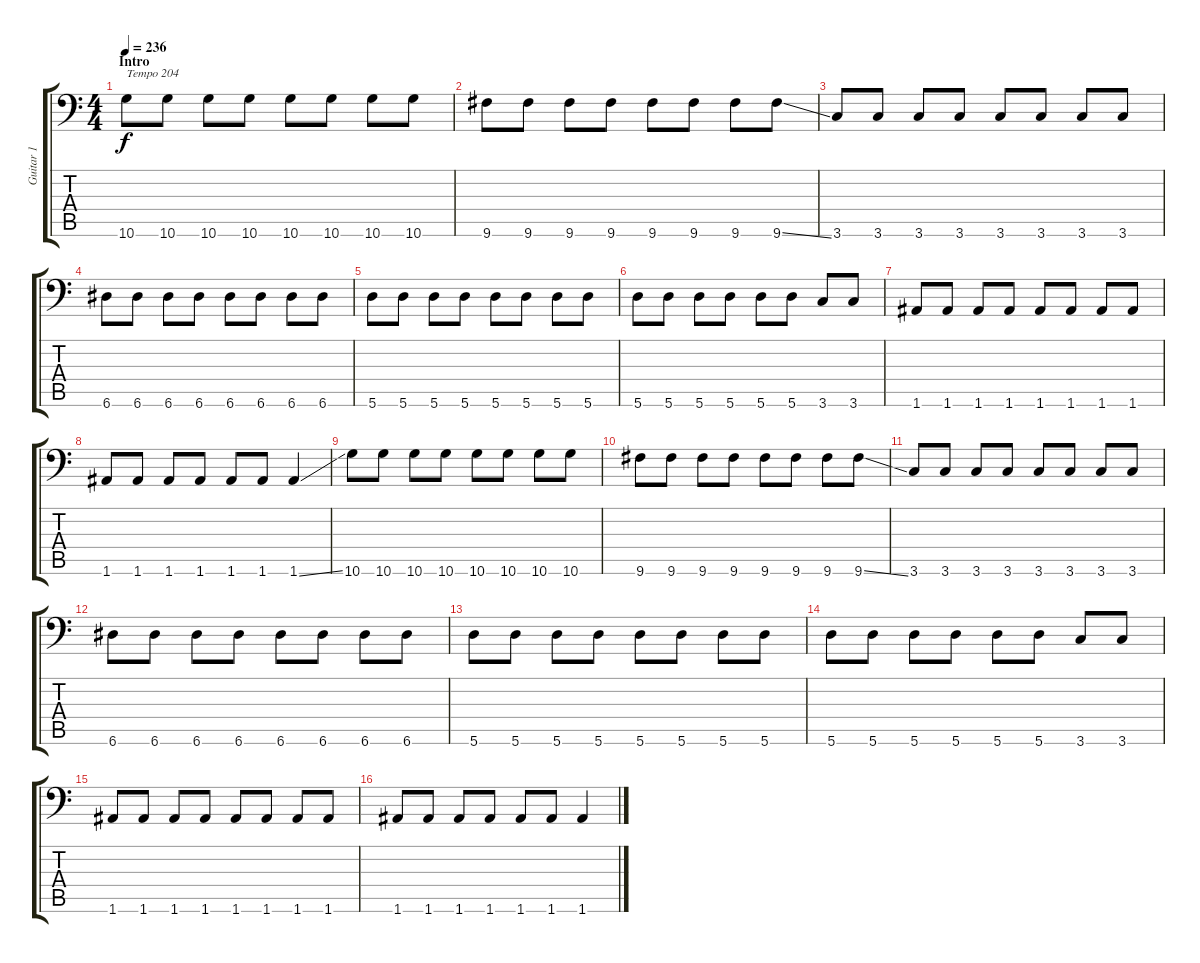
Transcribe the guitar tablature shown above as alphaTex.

\track ("Guitar 1" "Guitar 1") {instrument distortionguitar}
\staff {score tabs}
\tuning (B3 Gb3 D3 A2 E2 A1) {hide}
\ts (4 4)
\section ("" "Intro")
\tempo 236
\tempo 204
\tempo 236
\clef f4
\ks c
10.6.8{txt "Tempo 204" dy f instrument distortionguitar} 10.6.8 10.6.8 10.6.8 10.6.8 10.6.8 10.6.8 10.6.8 |
9.6.8 9.6.8 9.6.8 9.6.8 9.6.8 9.6.8 9.6.8 9.6{ss}.8 |
3.6.8 3.6.8 3.6.8 3.6.8 3.6.8 3.6.8 3.6.8 3.6.8 |
6.6.8 6.6.8 6.6.8 6.6.8 6.6.8 6.6.8 6.6.8 6.6.8 |
5.6.8 5.6.8 5.6.8 5.6.8 5.6.8 5.6.8 5.6.8 5.6.8 |
5.6.8 5.6.8 5.6.8 5.6.8 5.6.8 5.6.8 3.6.8 3.6.8 |
1.6.8 1.6.8 1.6.8 1.6.8 1.6.8 1.6.8 1.6.8 1.6.8 |
1.6.8 1.6.8 1.6.8 1.6.8 1.6.8 1.6.8 1.6{ss}.4 |
10.6.8 10.6.8 10.6.8 10.6.8 10.6.8 10.6.8 10.6.8 10.6.8 |
9.6.8 9.6.8 9.6.8 9.6.8 9.6.8 9.6.8 9.6.8 9.6{ss}.8 |
3.6.8 3.6.8 3.6.8 3.6.8 3.6.8 3.6.8 3.6.8 3.6.8 |
6.6.8 6.6.8 6.6.8 6.6.8 6.6.8 6.6.8 6.6.8 6.6.8 |
5.6.8 5.6.8 5.6.8 5.6.8 5.6.8 5.6.8 5.6.8 5.6.8 |
5.6.8 5.6.8 5.6.8 5.6.8 5.6.8 5.6.8 3.6.8 3.6.8 |
1.6.8 1.6.8 1.6.8 1.6.8 1.6.8 1.6.8 1.6.8 1.6.8 |
1.6.8 1.6.8 1.6.8 1.6.8 1.6.8 1.6.8 1.6{ss}.4
